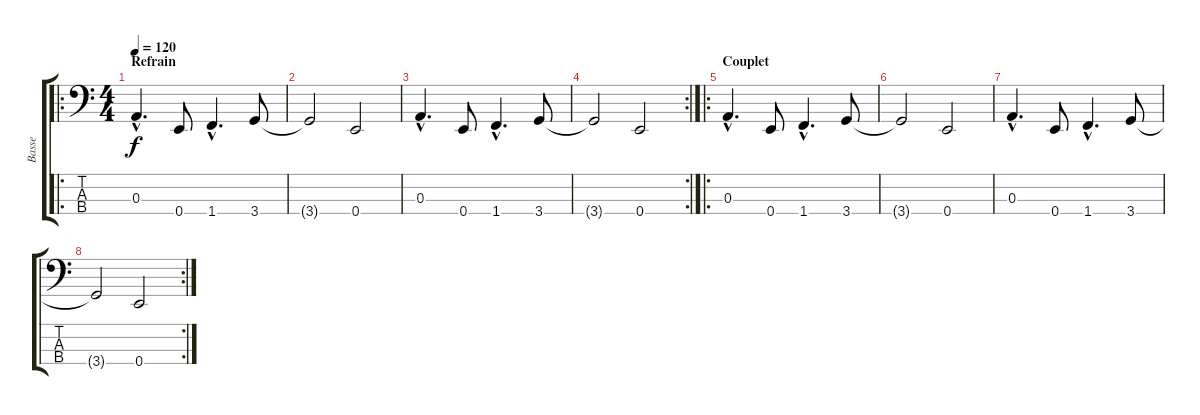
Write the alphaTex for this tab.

\track ("Basse" "Basse") {instrument acousticbass}
\staff {score tabs}
\tuning (G2 D2 A1 E1) {hide}
\ro
\ts (4 4)
\section ("" "Refrain")
\tempo 120
\clef f4
\ks c
0.3{hac}.4{d dy f} 0.4.8 1.4{hac}.4{d} 3.4.8 |
3.4{t}.2 0.4.2 |
0.3{hac}.4{d} 0.4.8 1.4{hac}.4{d} 3.4.8 |
\rc 2
3.4{t}.2 0.4.2 |
\ro
\section ("" "Couplet")
0.3{hac}.4{d} 0.4.8 1.4{hac}.4{d} 3.4.8 |
3.4{t}.2 0.4.2 |
0.3{hac}.4{d} 0.4.8 1.4{hac}.4{d} 3.4.8 |
\rc 2
\section ("" "")
3.4{t}.2 0.4.2
